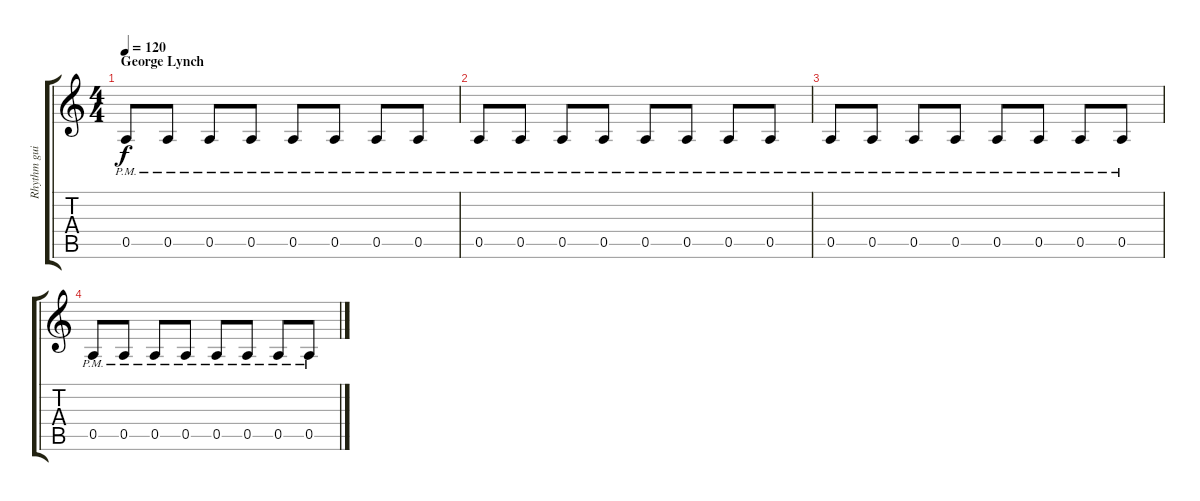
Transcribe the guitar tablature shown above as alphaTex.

\track ("Rhythm guitar" "Rhythm gui") {instrument overdrivenguitar}
\staff {score tabs}
\tuning (E4 B3 G3 D3 A2 E2) {hide}
\ts (4 4)
\section ("" "George Lynch")
\tempo 120
\clef g2
\ks c
0.5{pm}.8{dy f instrument overdrivenguitar} 0.5{pm}.8 0.5{pm}.8 0.5{pm}.8 0.5{pm}.8 0.5{pm}.8 0.5{pm}.8 0.5{pm}.8 |
0.5{pm}.8 0.5{pm}.8 0.5{pm}.8 0.5{pm}.8 0.5{pm}.8 0.5{pm}.8 0.5{pm}.8 0.5{pm}.8 |
0.5{pm}.8 0.5{pm}.8 0.5{pm}.8 0.5{pm}.8 0.5{pm}.8 0.5{pm}.8 0.5{pm}.8 0.5{pm}.8 |
0.5{pm}.8 0.5{pm}.8 0.5{pm}.8 0.5{pm}.8 0.5{pm}.8 0.5{pm}.8 0.5{pm}.8 0.5{pm}.8
